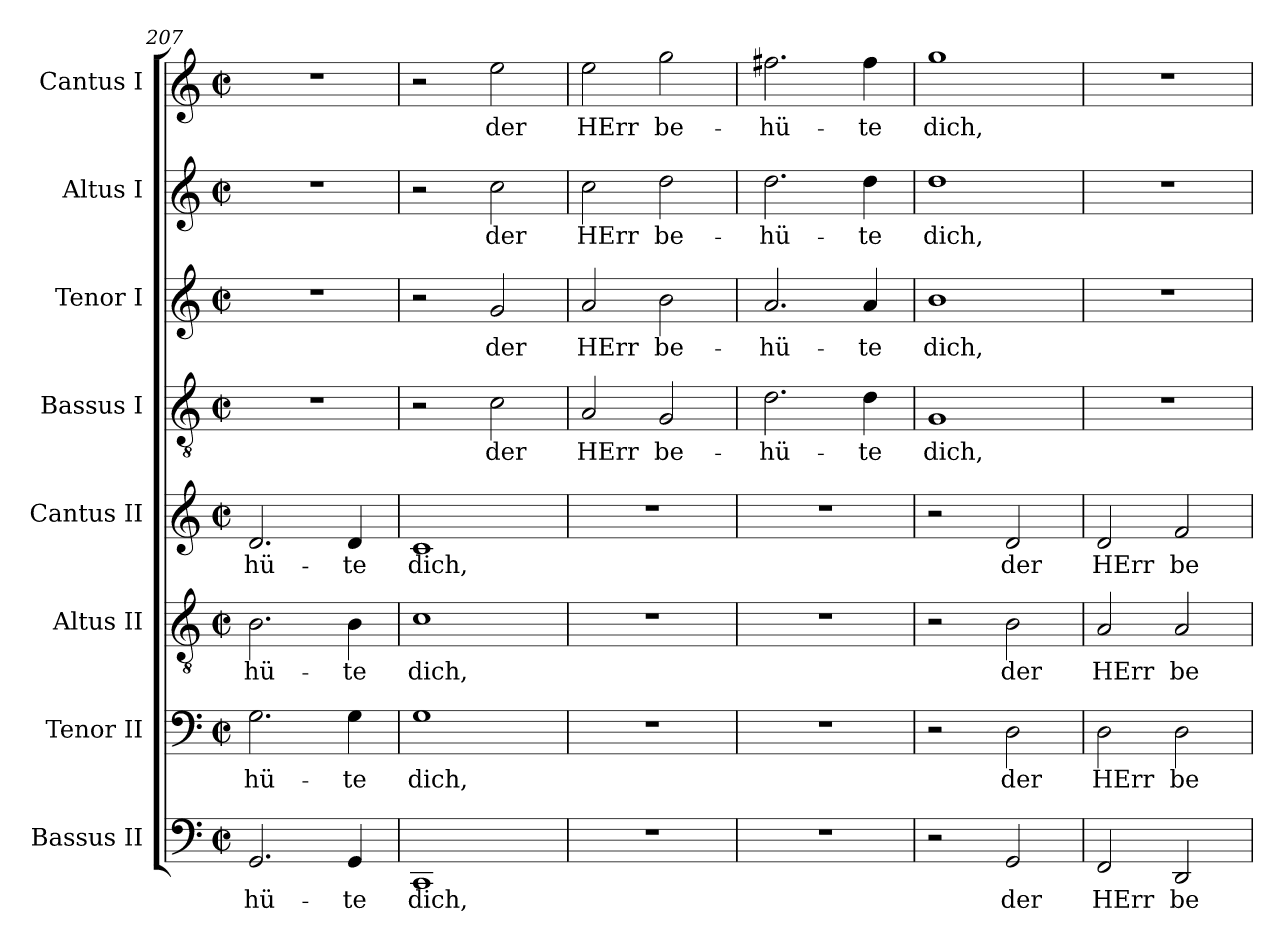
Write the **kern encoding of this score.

**kern	**text	**kern	**text	**kern	**text	**kern	**text	**kern	**text	**kern	**text	**kern	**text	**kern	**text
*part8	*part8	*part7	*part7	*part6	*part6	*part5	*part5	*part4	*part4	*part3	*part3	*part2	*part2	*part1	*part1
*staff8	*staff8	*staff7	*staff7	*staff6	*staff6	*staff5	*staff5	*staff4	*staff4	*staff3	*staff3	*staff2	*staff2	*staff1	*staff1
*I"Bassus II	*	*I"Tenor II	*	*I"Altus II	*	*I"Cantus II	*	*I"Bassus I	*	*I"Tenor I	*	*I"Altus I	*	*I"Cantus I	*
*I'B2	*	*I'T2	*	*I'A2	*	*I'C2	*	*I'B1	*	*I'T1	*	*I'A1	*	*I'C1	*
*clefF4	*	*clefF4	*	*clefGv2	*	*clefG2	*	*clefGv2	*	*clefG2	*	*clefG2	*	*clefG2	*
*k[]	*	*k[]	*	*k[]	*	*k[]	*	*k[]	*	*k[]	*	*k[]	*	*k[]	*
*C:	*	*C:	*	*C:	*	*C:	*	*C:	*	*C:	*	*C:	*	*C:	*
*M2/2	*	*M2/2	*	*M2/2	*	*M2/2	*	*M2/2	*	*M2/2	*	*M2/2	*	*M2/2	*
*met(c|)	*	*met(c|)	*	*met(c|)	*	*met(c|)	*	*met(c|)	*	*met(c|)	*	*met(c|)	*	*met(c|)	*
=207	=207	=207	=207	=207	=207	=207	=207	=207	=207	=207	=207	=207	=207	=207	=207
!	!LO:LY:b	!	!	!	!	!	!	!	!	!	!	!	!	!	!
!	!	!	!LO:LY:b	!	!	!	!	!	!	!	!	!	!	!	!
!	!	!	!	!	!LO:LY:b	!	!	!	!	!	!	!	!	!	!
!	!	!	!	!	!	!	!LO:LY:b	!	!	!	!	!	!	!	!
2.GG/	-hü-	2.G\	-hü-	2.B\	-hü-	2.d/	-hü-	1r	.	1r	.	1r	.	1r	.
!	!LO:LY:b	!	!	!	!	!	!	!	!	!	!	!	!	!	!
!	!	!	!LO:LY:b	!	!	!	!	!	!	!	!	!	!	!	!
!	!	!	!	!	!LO:LY:b	!	!	!	!	!	!	!	!	!	!
!	!	!	!	!	!	!	!LO:LY:b	!	!	!	!	!	!	!	!
4GG/	-te	4G\	-te	4B\	-te	4d/	-te	.	.	.	.	.	.	.	.
=208	=208	=208	=208	=208	=208	=208	=208	=208	=208	=208	=208	=208	=208	=208	=208
!	!LO:LY:b	!	!	!	!	!	!	!	!	!	!	!	!	!	!
!	!	!	!LO:LY:b	!	!	!	!	!	!	!	!	!	!	!	!
!	!	!	!	!	!LO:LY:b	!	!	!	!	!	!	!	!	!	!
!	!	!	!	!	!	!	!LO:LY:b	!	!	!	!	!	!	!	!
1CC	dich,	1G	dich,	1c	dich,	1c	dich,	2r	.	2r	.	2r	.	2r	.
!	!	!	!	!	!	!	!	!	!LO:LY:b	!	!	!	!	!	!
!	!	!	!	!	!	!	!	!	!	!	!LO:LY:b	!	!	!	!
!	!	!	!	!	!	!	!	!	!	!	!	!	!LO:LY:b	!	!
!	!	!	!	!	!	!	!	!	!	!	!	!	!	!	!LO:LY:b
.	.	.	.	.	.	.	.	2c\	der	2g/	der	2cc\	der	2ee\	der
=209	=209	=209	=209	=209	=209	=209	=209	=209	=209	=209	=209	=209	=209	=209	=209
!	!	!	!	!	!	!	!	!	!LO:LY:b	!	!	!	!	!	!
!	!	!	!	!	!	!	!	!	!	!	!LO:LY:b	!	!	!	!
!	!	!	!	!	!	!	!	!	!	!	!	!	!LO:LY:b	!	!
!	!	!	!	!	!	!	!	!	!	!	!	!	!	!	!LO:LY:b
1r	.	1r	.	1r	.	1r	.	2A/	HErr	2a/	HErr	2cc\	HErr	2ee\	HErr
!	!	!	!	!	!	!	!	!	!LO:LY:b	!	!	!	!	!	!
!	!	!	!	!	!	!	!	!	!	!	!LO:LY:b	!	!	!	!
!	!	!	!	!	!	!	!	!	!	!	!	!	!LO:LY:b	!	!
!	!	!	!	!	!	!	!	!	!	!	!	!	!	!	!LO:LY:b
.	.	.	.	.	.	.	.	2G/	be-	2b\	be-	2dd\	be-	2gg\	be-
=210	=210	=210	=210	=210	=210	=210	=210	=210	=210	=210	=210	=210	=210	=210	=210
!	!	!	!	!	!	!	!	!	!LO:LY:b	!	!	!	!	!	!
!	!	!	!	!	!	!	!	!	!	!	!LO:LY:b	!	!	!	!
!	!	!	!	!	!	!	!	!	!	!	!	!	!LO:LY:b	!	!
!	!	!	!	!	!	!	!	!	!	!	!	!	!	!	!LO:LY:b
1r	.	1r	.	1r	.	1r	.	2.d\	-hü-	2.a/	-hü-	2.dd\	-hü-	2.ff#X\	-hü-
!	!	!	!	!	!	!	!	!	!LO:LY:b	!	!	!	!	!	!
!	!	!	!	!	!	!	!	!	!	!	!LO:LY:b	!	!	!	!
!	!	!	!	!	!	!	!	!	!	!	!	!	!LO:LY:b	!	!
!	!	!	!	!	!	!	!	!	!	!	!	!	!	!	!LO:LY:b
.	.	.	.	.	.	.	.	4d\	-te	4a/	-te	4dd\	-te	4ff#\	-te
=211	=211	=211	=211	=211	=211	=211	=211	=211	=211	=211	=211	=211	=211	=211	=211
!	!	!	!	!	!	!	!	!	!LO:LY:b	!	!	!	!	!	!
!	!	!	!	!	!	!	!	!	!	!	!LO:LY:b	!	!	!	!
!	!	!	!	!	!	!	!	!	!	!	!	!	!LO:LY:b	!	!
!	!	!	!	!	!	!	!	!	!	!	!	!	!	!	!LO:LY:b
2r	.	2r	.	2r	.	2r	.	1G	dich,	1b	dich,	1dd	dich,	1gg	dich,
!	!LO:LY:b	!	!	!	!	!	!	!	!	!	!	!	!	!	!
!	!	!	!LO:LY:b	!	!	!	!	!	!	!	!	!	!	!	!
!	!	!	!	!	!LO:LY:b	!	!	!	!	!	!	!	!	!	!
!	!	!	!	!	!	!	!LO:LY:b	!	!	!	!	!	!	!	!
2GG/	der	2D\	der	2B\	der	2d/	der	.	.	.	.	.	.	.	.
!!LO:LB:g=z
=212	=212	=212	=212	=212	=212	=212	=212	=212	=212	=212	=212	=212	=212	=212	=212
!	!LO:LY:b	!	!	!	!	!	!	!	!	!	!	!	!	!	!
!	!	!	!LO:LY:b	!	!	!	!	!	!	!	!	!	!	!	!
!	!	!	!	!	!LO:LY:b	!	!	!	!	!	!	!	!	!	!
!	!	!	!	!	!	!	!LO:LY:b	!	!	!	!	!	!	!	!
2FF/	HErr	2D\	HErr	2A/	HErr	2d/	HErr	1r	.	1r	.	1r	.	1r	.
!	!LO:LY:b	!	!	!	!	!	!	!	!	!	!	!	!	!	!
!	!	!	!LO:LY:b	!	!	!	!	!	!	!	!	!	!	!	!
!	!	!	!	!	!LO:LY:b	!	!	!	!	!	!	!	!	!	!
!	!	!	!	!	!	!	!LO:LY:b	!	!	!	!	!	!	!	!
2DD/	be-	2D\	be-	2A/	be-	2f/	be-	.	.	.	.	.	.	.	.
=	=	=	=	=	=	=	=	=	=	=	=	=	=	=	=
*-	*-	*-	*-	*-	*-	*-	*-	*-	*-	*-	*-	*-	*-	*-	*-
